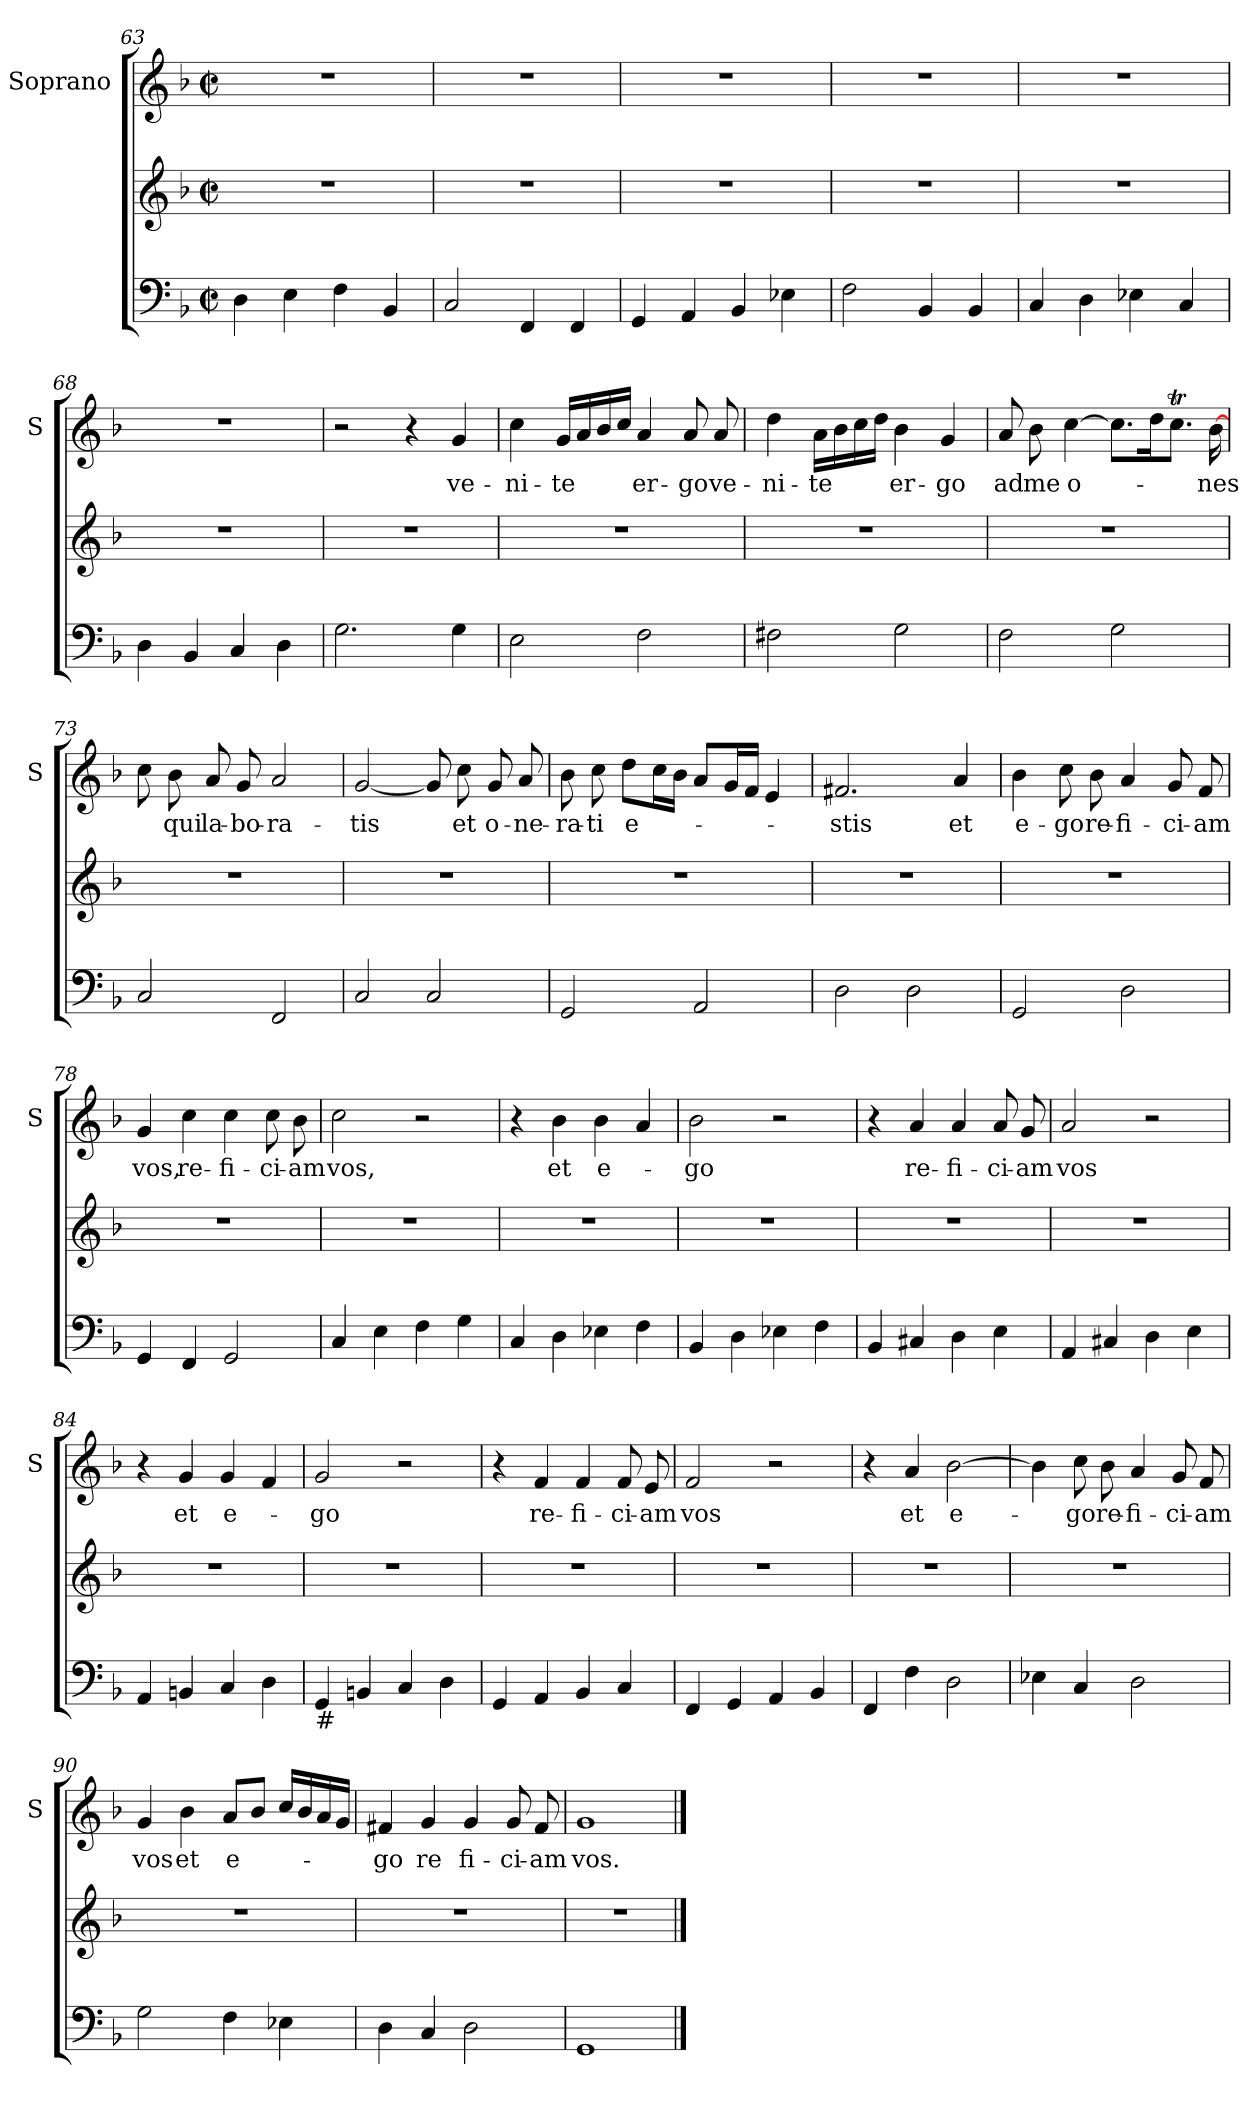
**kern	**kern	**kern	**text
*part2	*part2	*part1	*part1
*staff3	*staff2	*staff1	*staff1
*	*	*I"Soprano	*
*	*	*I'S	*
!!LO:LB:g=z
*clefF4	*clefG2	*clefG2	*
*k[b-]	*k[b-]	*k[b-]	*
*F:	*F:	*F:	*
*M2/2	*M2/2	*M2/2	*
*met(c|)	*met(c|)	*met(c|)	*
=63	=63	=63	=63
4D\	1r	1r	.
4E\	.	.	.
4F\	.	.	.
4BB-/	.	.	.
=64	=64	=64	=64
2C/	1r	1r	.
4FF/	.	.	.
4FF/	.	.	.
=65	=65	=65	=65
4GG/	1r	1r	.
4AA/	.	.	.
4BB-/	.	.	.
4E-X\	.	.	.
=66	=66	=66	=66
2F\	1r	1r	.
4BB-/	.	.	.
4BB-/	.	.	.
=67	=67	=67	=67
4C/	1r	1r	.
4D\	.	.	.
4E-X\	.	.	.
4C/	.	.	.
=68	=68	=68	=68
4D\	1r	1r	.
4BB-/	.	.	.
4C/	.	.	.
4D\	.	.	.
=69	=69	=69	=69
2.G\	1r	2r	.
.	.	4r	.
!	!	!	!LO:LY:b
4G\	.	4g/	ve-
!!LO:LB:g=z
=70	=70	=70	=70
!	!	!	!LO:LY:b
2E\	1r	4cc\	-ni-
!	!	!	!LO:LY:b
.	.	16g/LL	-te
.	.	16a/	.
.	.	16b-/	.
.	.	16cc/JJ	.
!	!	!	!LO:LY:b
2F\	.	4a/	er-
!	!	!	!LO:LY:b
.	.	8a/	-go
!	!	!	!LO:LY:b
.	.	8a/	ve-
=71	=71	=71	=71
!	!	!	!LO:LY:b
2F#X\	1r	4dd\	-ni-
!	!	!	!LO:LY:b
.	.	16a\LL	-te
.	.	16b-\	.
.	.	16cc\	.
.	.	16dd\JJ	.
!	!	!	!LO:LY:b
2G\	.	4b-\	er-
!	!	!	!LO:LY:b
.	.	4g/	-go
=72	=72	=72	=72
!	!	!	!LO:LY:b
2F\	1r	8a/	ad
!	!	!	!LO:LY:b
.	.	8b-\	me
!	!	!	!LO:LY:b
.	.	[4cc\	o-
2G\	.	8.cc\L]	.
.	.	16dd\k	.
.	.	8.ccT\J	.
!	!	!	!LO:LY:b
.	.	[16b-\	-nes
=73	=73	=73	=73
2C/	1r	8cc\	.
!	!	!	!LO:LY:b
.	.	8b-\	qui
!	!	!	!LO:LY:b
.	.	8a/	la-
!	!	!	!LO:LY:b
.	.	8g/	-bo-
!	!	!	!LO:LY:b
2FF/	.	2a/	-ra-
!!LO:LB:g=z
=74	=74	=74	=74
!	!	!	!LO:LY:b
2C/	1r	[2g/	-tis
2C/	.	8g/]	.
!	!	!	!LO:LY:b
.	.	8cc\	et
!	!	!	!LO:LY:b
.	.	8g/	o-
!	!	!	!LO:LY:b
.	.	8a/	-ne-
=75	=75	=75	=75
!	!	!	!LO:LY:b
2GG/	1r	8b-\	-ra-
!	!	!	!LO:LY:b
.	.	8cc\	-ti
!	!	!	!LO:LY:b
.	.	8dd\L	e-
.	.	16cc\L	.
.	.	16b-\JJ	.
2AA/	.	8a/L	.
.	.	16g/L	.
.	.	16f/JJ	.
.	.	4e/	.
=76	=76	=76	=76
!	!	!	!LO:LY:b
2D\	1r	2.f#X/	-stis
2D\	.	.	.
!	!	!	!LO:LY:b
.	.	4a/	et
=77	=77	=77	=77
!	!	!	!LO:LY:b
2GG/	1r	4b-\	e-
!	!	!	!LO:LY:b
.	.	8cc\	-go
!	!	!	!LO:LY:b
.	.	8b-\	re-
!	!	!	!LO:LY:b
2D\	.	4a/	-fi-
!	!	!	!LO:LY:b
.	.	8g/	-ci-
!	!	!	!LO:LY:b
.	.	8f/	-am
!!LO:PB:g=z
=78	=78	=78	=78
!	!	!	!LO:LY:b
4GG/	1r	4g/	vos,
!	!	!	!LO:LY:b
4FF/	.	4cc\	re-
!	!	!	!LO:LY:b
2GG/	.	4cc\	-fi-
!	!	!	!LO:LY:b
.	.	8cc\	-ci-
!	!	!	!LO:LY:b
.	.	8b-\	-am
=79	=79	=79	=79
!	!	!	!LO:LY:b
4C/	1r	2cc\	vos,
4E\	.	.	.
4F\	.	2r	.
4G\	.	.	.
=80	=80	=80	=80
4C/	1r	4r	.
!	!	!	!LO:LY:b
4D\	.	4b-\	et
!	!	!	!LO:LY:b
4E-X\	.	4b-\	e-
4F\	.	4a/	.
=81	=81	=81	=81
!	!	!	!LO:LY:b
4BB-/	1r	2b-\	-go
4D\	.	.	.
4E-X\	.	2r	.
4F\	.	.	.
=82	=82	=82	=82
4BB-/	1r	4r	.
!	!	!	!LO:LY:b
4C#X/	.	4a/	re-
!	!	!	!LO:LY:b
4D\	.	4a/	-fi-
!	!	!	!LO:LY:b
4E\	.	8a/	-ci-
!	!	!	!LO:LY:b
.	.	8g/	-am
!!LO:LB:g=z
=83	=83	=83	=83
!	!	!	!LO:LY:b
4AA/	1r	2a/	vos
4C#X/	.	.	.
4D\	.	2r	.
4E\	.	.	.
=84	=84	=84	=84
4AA/	1r	4r	.
!	!	!	!LO:LY:b
4BBn/	.	4g/	et
!	!	!	!LO:LY:b
4C/	.	4g/	e-
4D\	.	4f/	.
=85	=85	=85	=85
!LO:TX:b:t=#	!	!	!
!	!	!	!LO:LY:b
4GG/	1r	2g/	-go
4BBn/	.	.	.
4C/	.	2r	.
4D\	.	.	.
=86	=86	=86	=86
4GG/	1r	4r	.
!	!	!	!LO:LY:b
4AA/	.	4f/	re-
!	!	!	!LO:LY:b
4BB-/	.	4f/	-fi-
!	!	!	!LO:LY:b
4C/	.	8f/	-ci-
!	!	!	!LO:LY:b
.	.	8e/	-am
=87	=87	=87	=87
!	!	!	!LO:LY:b
4FF/	1r	2f/	vos
4GG/	.	.	.
4AA/	.	2r	.
4BB-/	.	.	.
!!LO:LB:g=z
=88	=88	=88	=88
4FF/	1r	4r	.
!	!	!	!LO:LY:b
4F\	.	4a/	et
!	!	!	!LO:LY:b
2D\	.	[2b-\	e-
=89	=89	=89	=89
4E-X\	1r	4b-\]	.
!	!	!	!LO:LY:b
4C/	.	8cc\	-go
!	!	!	!LO:LY:b
.	.	8b-\	re-
!	!	!	!LO:LY:b
2D\	.	4a/	-fi-
!	!	!	!LO:LY:b
.	.	8g/	-ci-
!	!	!	!LO:LY:b
.	.	8f/	-am
=90	=90	=90	=90
!	!	!	!LO:LY:b
2G\	1r	4g/	vos
!	!	!	!LO:LY:b
.	.	4b-\	et
!	!	!	!LO:LY:b
4F\	.	8a/L	e-
.	.	8b-/J	.
4E-X\	.	16cc/LL	.
.	.	16b-/	.
.	.	16a/	.
.	.	16g/JJ	.
=91	=91	=91	=91
!	!	!	!LO:LY:b
4D\	1r	4f#X/	-go
!	!	!	!LO:LY:b
4C/	.	4g/	re
!	!	!	!LO:LY:b
2D\	.	4g/	fi-
!	!	!	!LO:LY:b
.	.	8g/	-ci-
!	!	!	!LO:LY:b
.	.	8f#/	-am
=92	=92	=92	=92
!	!	!	!LO:LY:b
1GG	1r	1g	vos.
==	==	==	==
*-	*-	*-	*-
